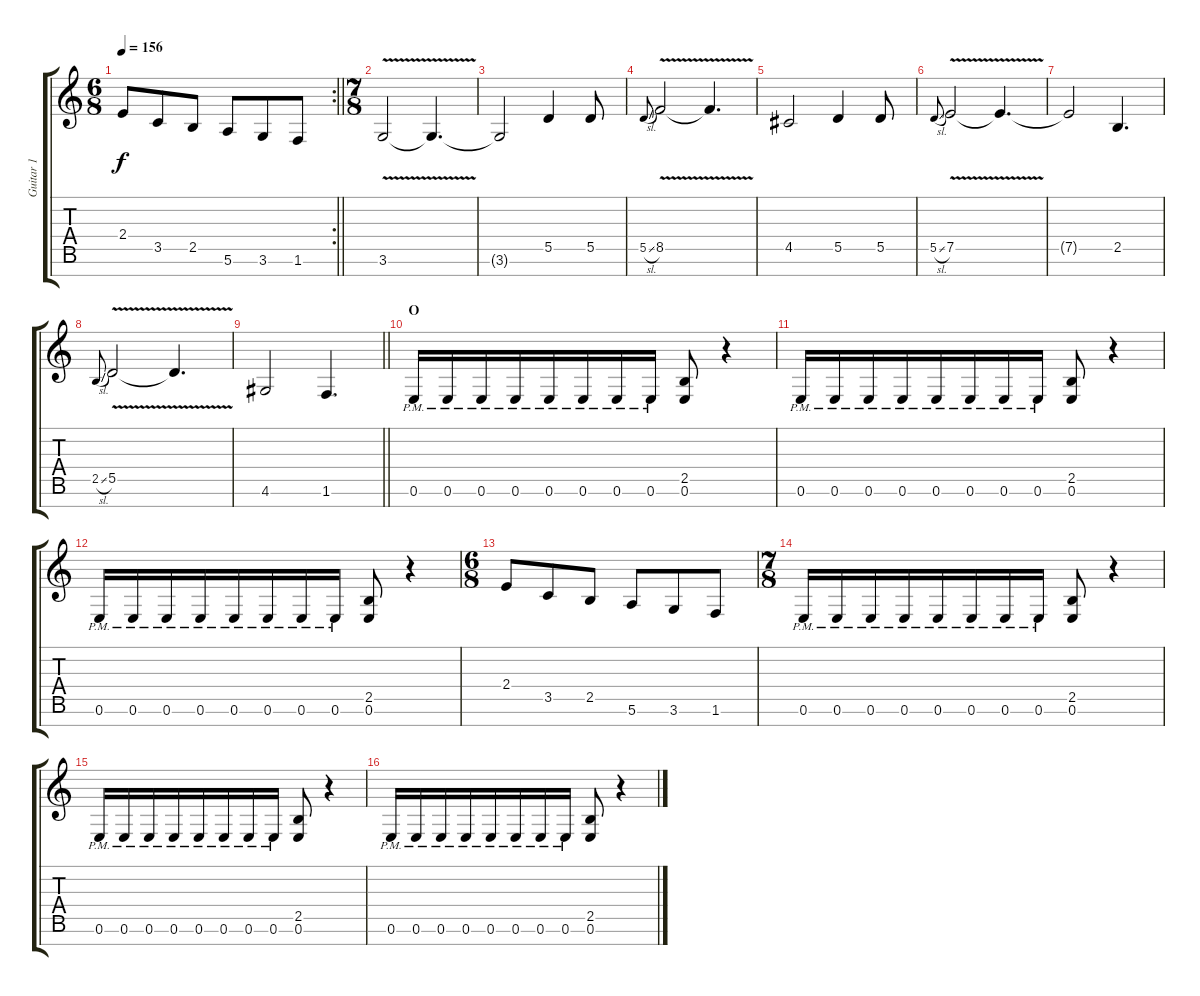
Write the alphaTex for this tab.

\track ("Guitar 1" "Guitar 1") {instrument distortionguitar}
\staff {score tabs}
\tuning (E4 B3 G3 D3 A2 E2 B1) {hide}
\rc 2
\ts (6 8)
\tempo 156
\clef g2
\barLineRight lightlight
\ks c
2.4.8{dy f} 3.5.8 2.5.8 5.6.8 3.6.8 1.6.8 |
\ts (7 8)
3.6{v}.2 3.6{t}.4{d} |
3.6{t}.2 5.5.4 5.5.8 |
5.5{sl}.8{gr onbeat} 8.5{v}.2 8.5{t}.4{d} |
4.5.2 5.5.4 5.5.8 |
5.5{sl}.8{gr onbeat} 7.5{v}.2 7.5{t}.4{d} |
7.5{t}.2 2.5.4{d} |
2.5{sl}.8{gr onbeat} 5.5{v}.2 5.5{t}.4{d} |
\barLineRight lightlight
4.6.2 1.6.4{d} |
\section ("" "O")
0.6{pm}.16 0.6{pm}.16 0.6{pm}.16 0.6{pm}.16 0.6{pm}.16 0.6{pm}.16 0.6{pm}.16 0.6{pm}.16 (2.5 0.6).8 r.4 |
0.6{pm}.16 0.6{pm}.16 0.6{pm}.16 0.6{pm}.16 0.6{pm}.16 0.6{pm}.16 0.6{pm}.16 0.6{pm}.16 (2.5 0.6).8 r.4 |
0.6{pm}.16 0.6{pm}.16 0.6{pm}.16 0.6{pm}.16 0.6{pm}.16 0.6{pm}.16 0.6{pm}.16 0.6{pm}.16 (2.5 0.6).8 r.4 |
\ts (6 8)
2.4.8 3.5.8 2.5.8 5.6.8 3.6.8 1.6.8 |
\ts (7 8)
0.6{pm}.16 0.6{pm}.16 0.6{pm}.16 0.6{pm}.16 0.6{pm}.16 0.6{pm}.16 0.6{pm}.16 0.6{pm}.16 (2.5 0.6).8 r.4 |
0.6{pm}.16 0.6{pm}.16 0.6{pm}.16 0.6{pm}.16 0.6{pm}.16 0.6{pm}.16 0.6{pm}.16 0.6{pm}.16 (2.5 0.6).8 r.4 |
0.6{pm}.16 0.6{pm}.16 0.6{pm}.16 0.6{pm}.16 0.6{pm}.16 0.6{pm}.16 0.6{pm}.16 0.6{pm}.16 (2.5 0.6).8 r.4
